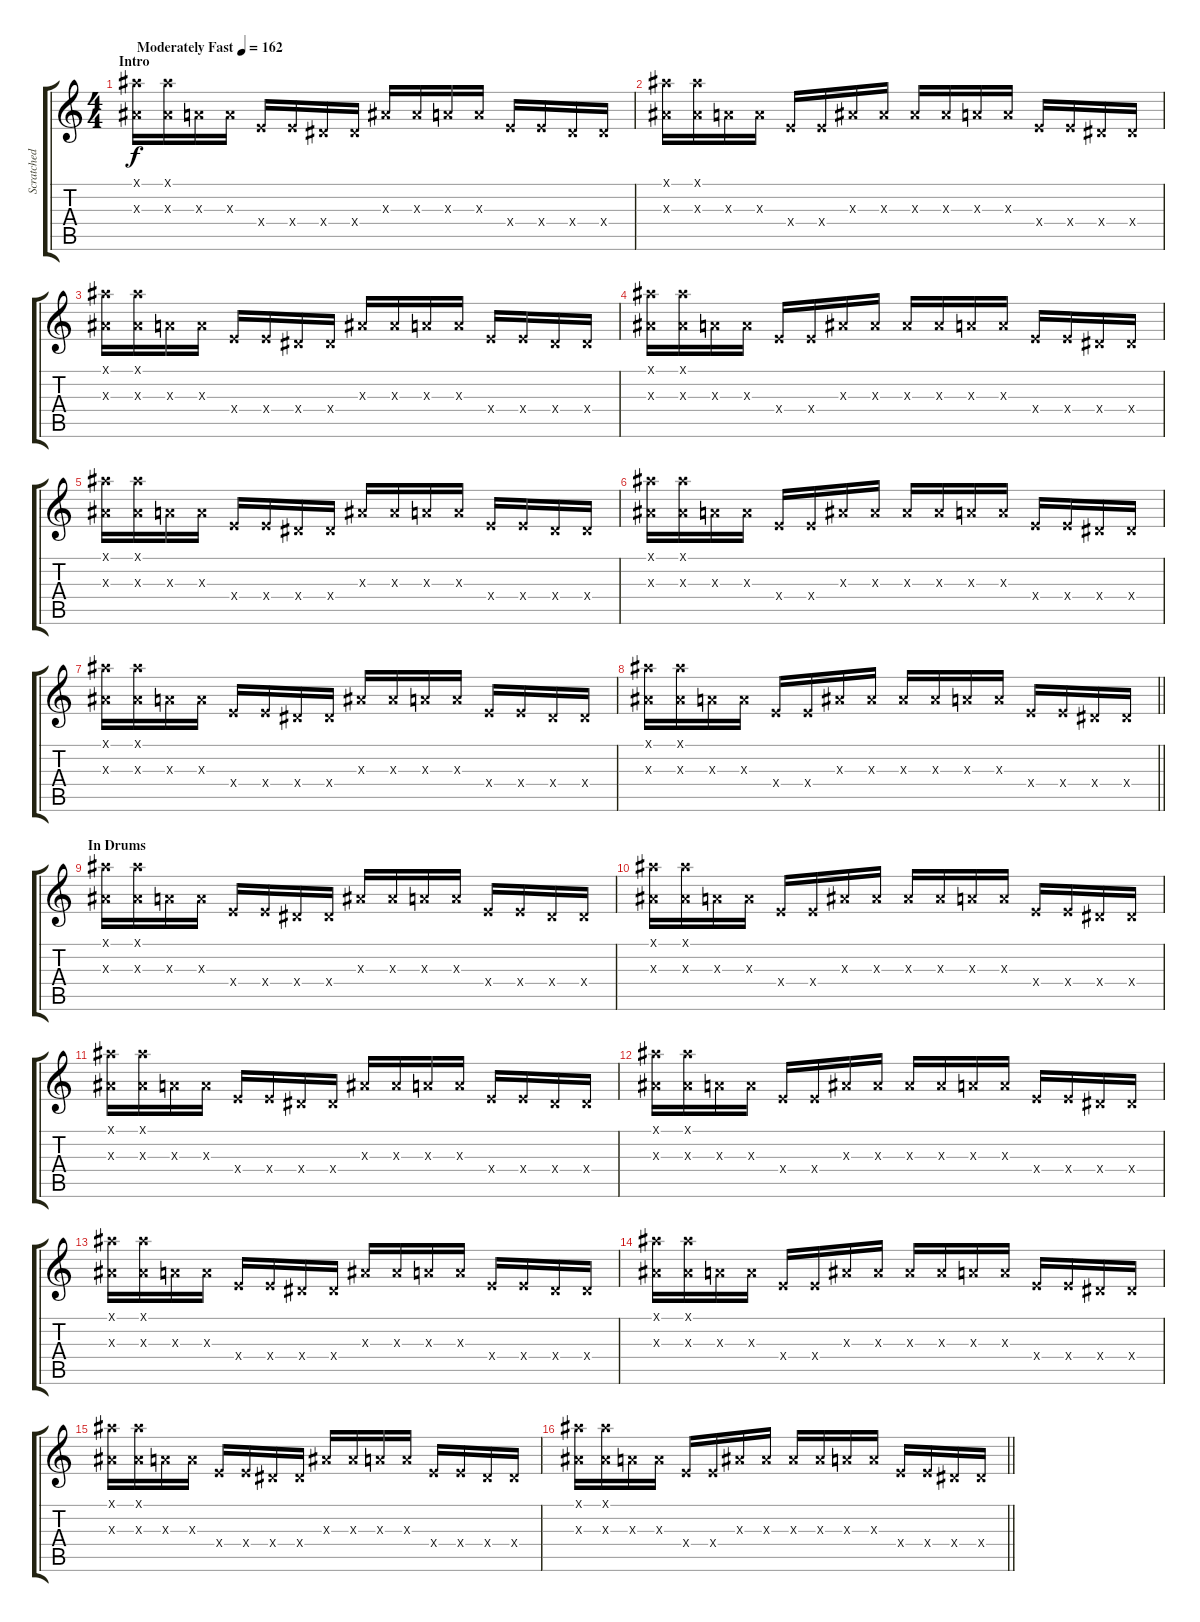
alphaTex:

\track ("Scratched Effect" "Scratched ") {instrument telephonering}
\staff {score tabs}
\tuning (E4 B3 G3 D3 A2 E2) {hide}
\ts (4 4)
\section ("" "Intro")
\tempo (162 "Moderately Fast")
\clef g2
\ks c
(18.1{x} 15.3{x}).16{dy f volume 12 balance 3 instrument telephonering} (18.1{x} 15.3{x}).16 14.3{x}.16 14.3{x}.16 14.4{x}.16 14.4{x}.16 13.4{x}.16 13.4{x}.16 15.3{x}.16 15.3{x}.16 14.3{x}.16 14.3{x}.16 14.4{x}.16 14.4{x}.16 13.4{x}.16 13.4{x}.16 |
(18.1{x} 15.3{x}).16{balance 3} (18.1{x} 15.3{x}).16 14.3{x}.16 14.3{x}.16 14.4{x}.16 14.4{x}.16 15.3{x}.16 15.3{x}.16 15.3{x}.16 15.3{x}.16 14.3{x}.16 14.3{x}.16 14.4{x}.16 14.4{x}.16 13.4{x}.16 13.4{x}.16 |
(18.1{x} 15.3{x}).16{balance 3} (18.1{x} 15.3{x}).16 14.3{x}.16 14.3{x}.16 14.4{x}.16 14.4{x}.16 13.4{x}.16 13.4{x}.16 15.3{x}.16 15.3{x}.16 14.3{x}.16 14.3{x}.16 14.4{x}.16 14.4{x}.16 13.4{x}.16 13.4{x}.16 |
(18.1{x} 15.3{x}).16{balance 3} (18.1{x} 15.3{x}).16 14.3{x}.16 14.3{x}.16 14.4{x}.16 14.4{x}.16 15.3{x}.16 15.3{x}.16 15.3{x}.16 15.3{x}.16 14.3{x}.16 14.3{x}.16 14.4{x}.16 14.4{x}.16 13.4{x}.16 13.4{x}.16 |
(18.1{x} 15.3{x}).16{balance 3} (18.1{x} 15.3{x}).16 14.3{x}.16 14.3{x}.16 14.4{x}.16 14.4{x}.16 13.4{x}.16 13.4{x}.16 15.3{x}.16 15.3{x}.16 14.3{x}.16 14.3{x}.16 14.4{x}.16 14.4{x}.16 13.4{x}.16 13.4{x}.16 |
(18.1{x} 15.3{x}).16{balance 3} (18.1{x} 15.3{x}).16 14.3{x}.16 14.3{x}.16 14.4{x}.16 14.4{x}.16 15.3{x}.16 15.3{x}.16 15.3{x}.16 15.3{x}.16 14.3{x}.16 14.3{x}.16 14.4{x}.16 14.4{x}.16 13.4{x}.16 13.4{x}.16 |
(18.1{x} 15.3{x}).16{balance 3} (18.1{x} 15.3{x}).16 14.3{x}.16 14.3{x}.16 14.4{x}.16 14.4{x}.16 13.4{x}.16 13.4{x}.16 15.3{x}.16 15.3{x}.16 14.3{x}.16 14.3{x}.16 14.4{x}.16 14.4{x}.16 13.4{x}.16 13.4{x}.16 |
\barLineRight lightlight
(18.1{x} 15.3{x}).16{balance 3} (18.1{x} 15.3{x}).16 14.3{x}.16 14.3{x}.16 14.4{x}.16 14.4{x}.16 15.3{x}.16 15.3{x}.16 15.3{x}.16 15.3{x}.16 14.3{x}.16 14.3{x}.16 14.4{x}.16 14.4{x}.16 13.4{x}.16 13.4{x}.16 |
\section ("" "In Drums")
(18.1{x} 15.3{x}).16{volume 12 balance 3} (18.1{x} 15.3{x}).16 14.3{x}.16 14.3{x}.16 14.4{x}.16 14.4{x}.16 13.4{x}.16 13.4{x}.16 15.3{x}.16 15.3{x}.16 14.3{x}.16 14.3{x}.16 14.4{x}.16 14.4{x}.16 13.4{x}.16 13.4{x}.16 |
(18.1{x} 15.3{x}).16{balance 3} (18.1{x} 15.3{x}).16 14.3{x}.16 14.3{x}.16 14.4{x}.16 14.4{x}.16 15.3{x}.16 15.3{x}.16 15.3{x}.16 15.3{x}.16 14.3{x}.16 14.3{x}.16 14.4{x}.16 14.4{x}.16 13.4{x}.16 13.4{x}.16 |
(18.1{x} 15.3{x}).16{balance 3} (18.1{x} 15.3{x}).16 14.3{x}.16 14.3{x}.16 14.4{x}.16 14.4{x}.16 13.4{x}.16 13.4{x}.16 15.3{x}.16 15.3{x}.16 14.3{x}.16 14.3{x}.16 14.4{x}.16 14.4{x}.16 13.4{x}.16 13.4{x}.16 |
(18.1{x} 15.3{x}).16{balance 3} (18.1{x} 15.3{x}).16 14.3{x}.16 14.3{x}.16 14.4{x}.16 14.4{x}.16 15.3{x}.16 15.3{x}.16 15.3{x}.16 15.3{x}.16 14.3{x}.16 14.3{x}.16 14.4{x}.16 14.4{x}.16 13.4{x}.16 13.4{x}.16 |
(18.1{x} 15.3{x}).16{balance 3} (18.1{x} 15.3{x}).16 14.3{x}.16 14.3{x}.16 14.4{x}.16 14.4{x}.16 13.4{x}.16 13.4{x}.16 15.3{x}.16 15.3{x}.16 14.3{x}.16 14.3{x}.16 14.4{x}.16 14.4{x}.16 13.4{x}.16 13.4{x}.16 |
(18.1{x} 15.3{x}).16{balance 3} (18.1{x} 15.3{x}).16 14.3{x}.16 14.3{x}.16 14.4{x}.16 14.4{x}.16 15.3{x}.16 15.3{x}.16 15.3{x}.16 15.3{x}.16 14.3{x}.16 14.3{x}.16 14.4{x}.16 14.4{x}.16 13.4{x}.16 13.4{x}.16 |
(18.1{x} 15.3{x}).16{balance 3} (18.1{x} 15.3{x}).16 14.3{x}.16 14.3{x}.16 14.4{x}.16 14.4{x}.16 13.4{x}.16 13.4{x}.16 15.3{x}.16 15.3{x}.16 14.3{x}.16 14.3{x}.16 14.4{x}.16 14.4{x}.16 13.4{x}.16 13.4{x}.16 |
\barLineRight lightlight
(18.1{x} 15.3{x}).16{balance 3} (18.1{x} 15.3{x}).16 14.3{x}.16 14.3{x}.16 14.4{x}.16 14.4{x}.16 15.3{x}.16 15.3{x}.16 15.3{x}.16 15.3{x}.16 14.3{x}.16 14.3{x}.16 14.4{x}.16 14.4{x}.16 13.4{x}.16 13.4{x}.16
